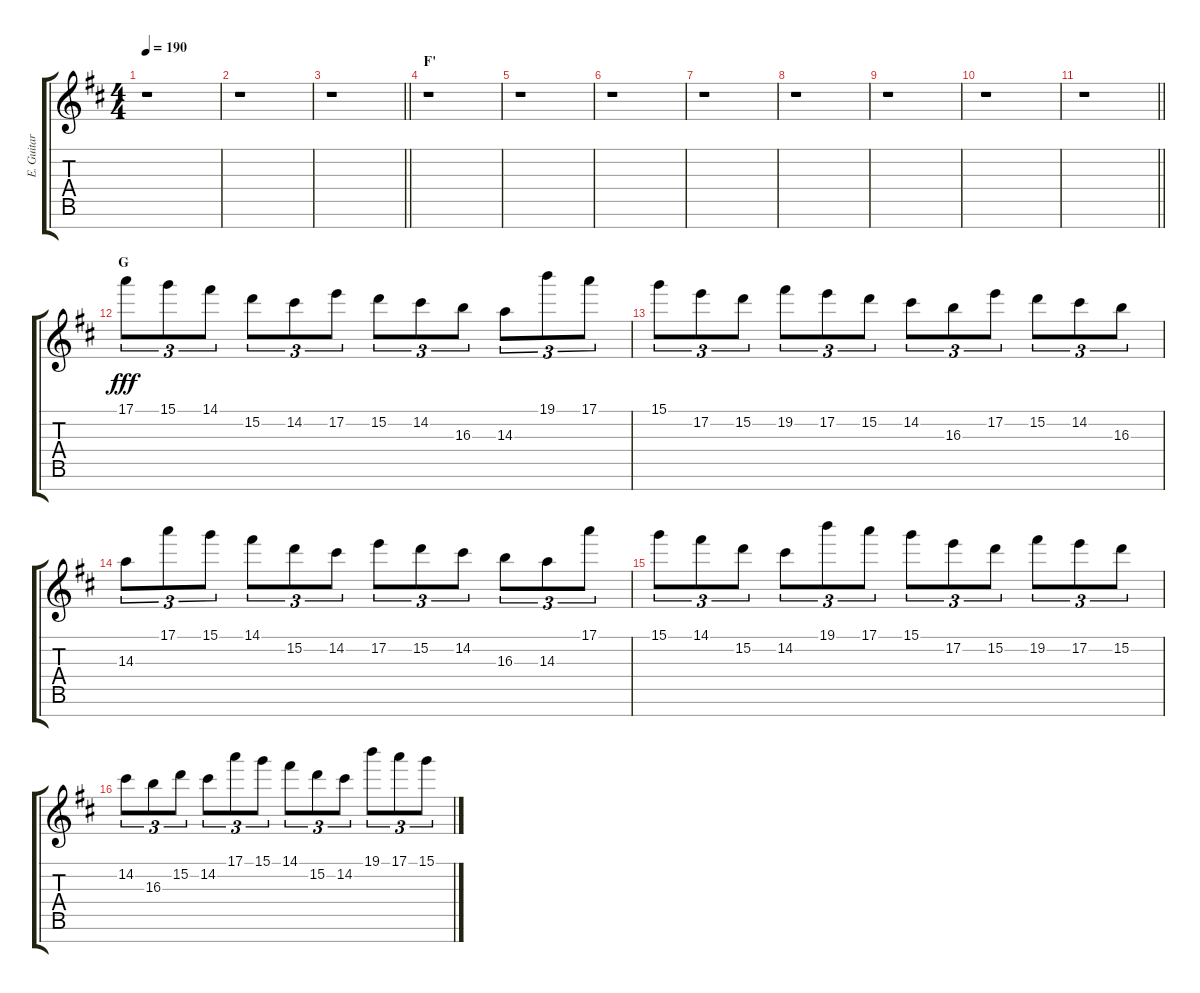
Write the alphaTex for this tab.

\track ("E. Guitar III" "E. Guitar ") {instrument overdrivenguitar}
\staff {score tabs}
\tuning (E4 B3 G3 D3 A2 E2 B1) {hide}
\ts (4 4)
\tempo 190
\clef g2
\ks d
r.1{dy fff} |
r.1 |
\barLineRight lightlight
r.1 |
\section ("" "F'")
r.1 |
r.1 |
r.1 |
r.1 |
r.1 |
r.1 |
r.1 |
\barLineRight lightlight
r.1 |
\section ("" "G")
17.1.8{tu (3 2)} 15.1.8{tu (3 2)} 14.1.8{tu (3 2)} 15.2.8{tu (3 2)} 14.2.8{tu (3 2)} 17.2.8{tu (3 2)} 15.2.8{tu (3 2)} 14.2.8{tu (3 2)} 16.3.8{tu (3 2)} 14.3.8{tu (3 2)} 19.1.8{tu (3 2)} 17.1.8{tu (3 2)} |
15.1.8{tu (3 2)} 17.2.8{tu (3 2)} 15.2.8{tu (3 2)} 19.2.8{tu (3 2)} 17.2.8{tu (3 2)} 15.2.8{tu (3 2)} 14.2.8{tu (3 2)} 16.3.8{tu (3 2)} 17.2.8{tu (3 2)} 15.2.8{tu (3 2)} 14.2.8{tu (3 2)} 16.3.8{tu (3 2)} |
14.3.8{tu (3 2)} 17.1.8{tu (3 2)} 15.1.8{tu (3 2)} 14.1.8{tu (3 2)} 15.2.8{tu (3 2)} 14.2.8{tu (3 2)} 17.2.8{tu (3 2)} 15.2.8{tu (3 2)} 14.2.8{tu (3 2)} 16.3.8{tu (3 2)} 14.3.8{tu (3 2)} 17.1.8{tu (3 2)} |
15.1.8{tu (3 2)} 14.1.8{tu (3 2)} 15.2.8{tu (3 2)} 14.2.8{tu (3 2)} 19.1.8{tu (3 2)} 17.1.8{tu (3 2)} 15.1.8{tu (3 2)} 17.2.8{tu (3 2)} 15.2.8{tu (3 2)} 19.2.8{tu (3 2)} 17.2.8{tu (3 2)} 15.2.8{tu (3 2)} |
14.2.8{tu (3 2)} 16.3.8{tu (3 2)} 15.2.8{tu (3 2)} 14.2.8{tu (3 2)} 17.1.8{tu (3 2)} 15.1.8{tu (3 2)} 14.1.8{tu (3 2)} 15.2.8{tu (3 2)} 14.2.8{tu (3 2)} 19.1.8{tu (3 2)} 17.1.8{tu (3 2)} 15.1.8{tu (3 2)}
